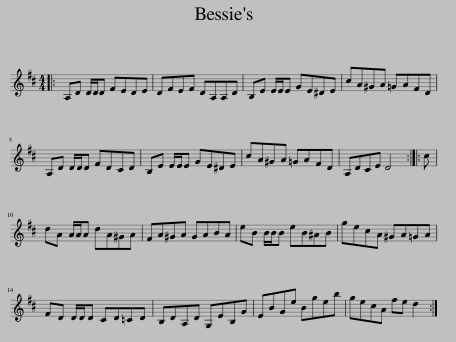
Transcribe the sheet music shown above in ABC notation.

X:1
L:1/8
M:4/4
I:linebreak $
K:D
V:1 treble
V:1
|: A,D D/D/D FEDE | DFEF DA,A,D | B,E E/E/E GE^DE | cA^GA =GAFD |$ A,D D/D/D FDCD | %5
 B,E E/E/E GE^DE | cA^GA =GAFD | A,DCE D4 :: c |$ dA A/A/A dA^GA | %10
 FA^GA GABA | eB B/B/B eB^AB | gecA ^GA=GA |$ FD D/D/D CD=CD | B,DA,D G,EB,G | %15
 EBGe Bgeb | gecA fe d2 :| %17
